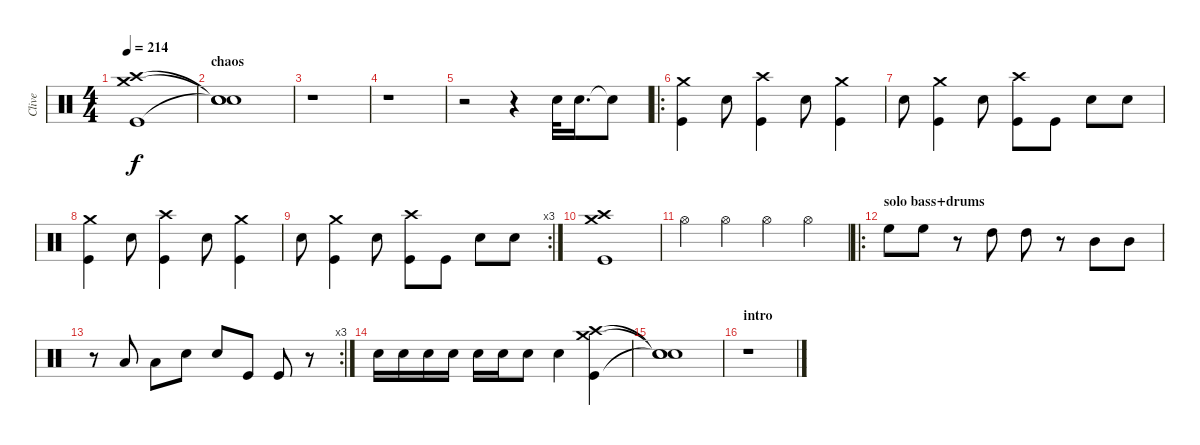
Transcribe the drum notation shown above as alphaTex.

\track ("Clive" "Clive") {instrument percussion}
\staff {score}
\articulation defaults
\ts (4 4)
\tempo 214
\clef neutral
\ks c
("Crash medium (hit)" "Crash high (hit)" "Kick (hit)").1{dy f} |
\section ("" "chaos")
("Snare (hit)"{t} "Snare (hit)"{t} "Snare (hit)"{t}).1 |
r.1 |
r.1 |
r.2 r.4 "Snare (hit) 2".32 "Snare (hit) 2".16{d} "Snare (hit)"{t}.8 |
\ro
("Crash medium (hit)" "Kick (hit)").4 "Snare (hit) 2".8 ("Crash high (hit)" "Kick (hit)").4 "Snare (hit) 2".8 ("Crash medium (hit)" "Kick (hit)").4 |
"Snare (hit) 2".8 ("Crash medium (hit)" "Kick (hit)").4 "Snare (hit) 2".8 ("Crash high (hit)" "Kick (hit)").8 "Kick (hit)".8 "Snare (hit) 2".8 "Snare (hit) 2".8 |
("Crash medium (hit)" "Kick (hit)").4 "Snare (hit) 2".8 ("Crash high (hit)" "Kick (hit)").4 "Snare (hit) 2".8 ("Crash medium (hit)" "Kick (hit)").4 |
\rc 3 "Snare (hit) 2".8
("Crash medium (hit)" "Kick (hit)").4 "Snare (hit) 2".8 ("Crash high (hit)" "Kick (hit)").8 "Kick (hit)".8 "Snare (hit) 2".8 "Snare (hit) 2".8 |
("Crash medium (hit)" "Crash high (hit)" "Kick (hit)").1 |
"Hi-Hat (open)".4 "Hi-Hat (open)".4 "Hi-Hat (open)".4 "Hi-Hat (open)".4 |
\ro
\section ("" "solo bass+drums")
"High Floor Tom (hit)".8 "High Floor Tom (hit)".8 r.8 "High Tom (hit)".8 "High Tom (hit)".8 r.8 "Mid Tom (hit)".8 "Mid Tom (hit)".8 |
\rc 3
r.8 "Low Tom (hit)".8 "Low Tom (hit)".8 "Snare (hit) 2".8 "Snare (hit) 2".8 "Kick (hit)".8 "Kick (hit)".8 r.8 |
"Snare (hit) 2".16 "Snare (hit) 2".16 "Snare (hit) 2".16 "Snare (hit) 2".16 "Snare (hit) 2".16 "Snare (hit) 2".16 "Snare (hit) 2".8 "Snare (hit) 2".4 ("Crash medium (hit)" "Crash high (hit)" "Kick (hit)").4 |
("Snare (hit)"{t} "Snare (hit)"{t} "Snare (hit)"{t}).1 |
\section ("" "intro")
r.1
